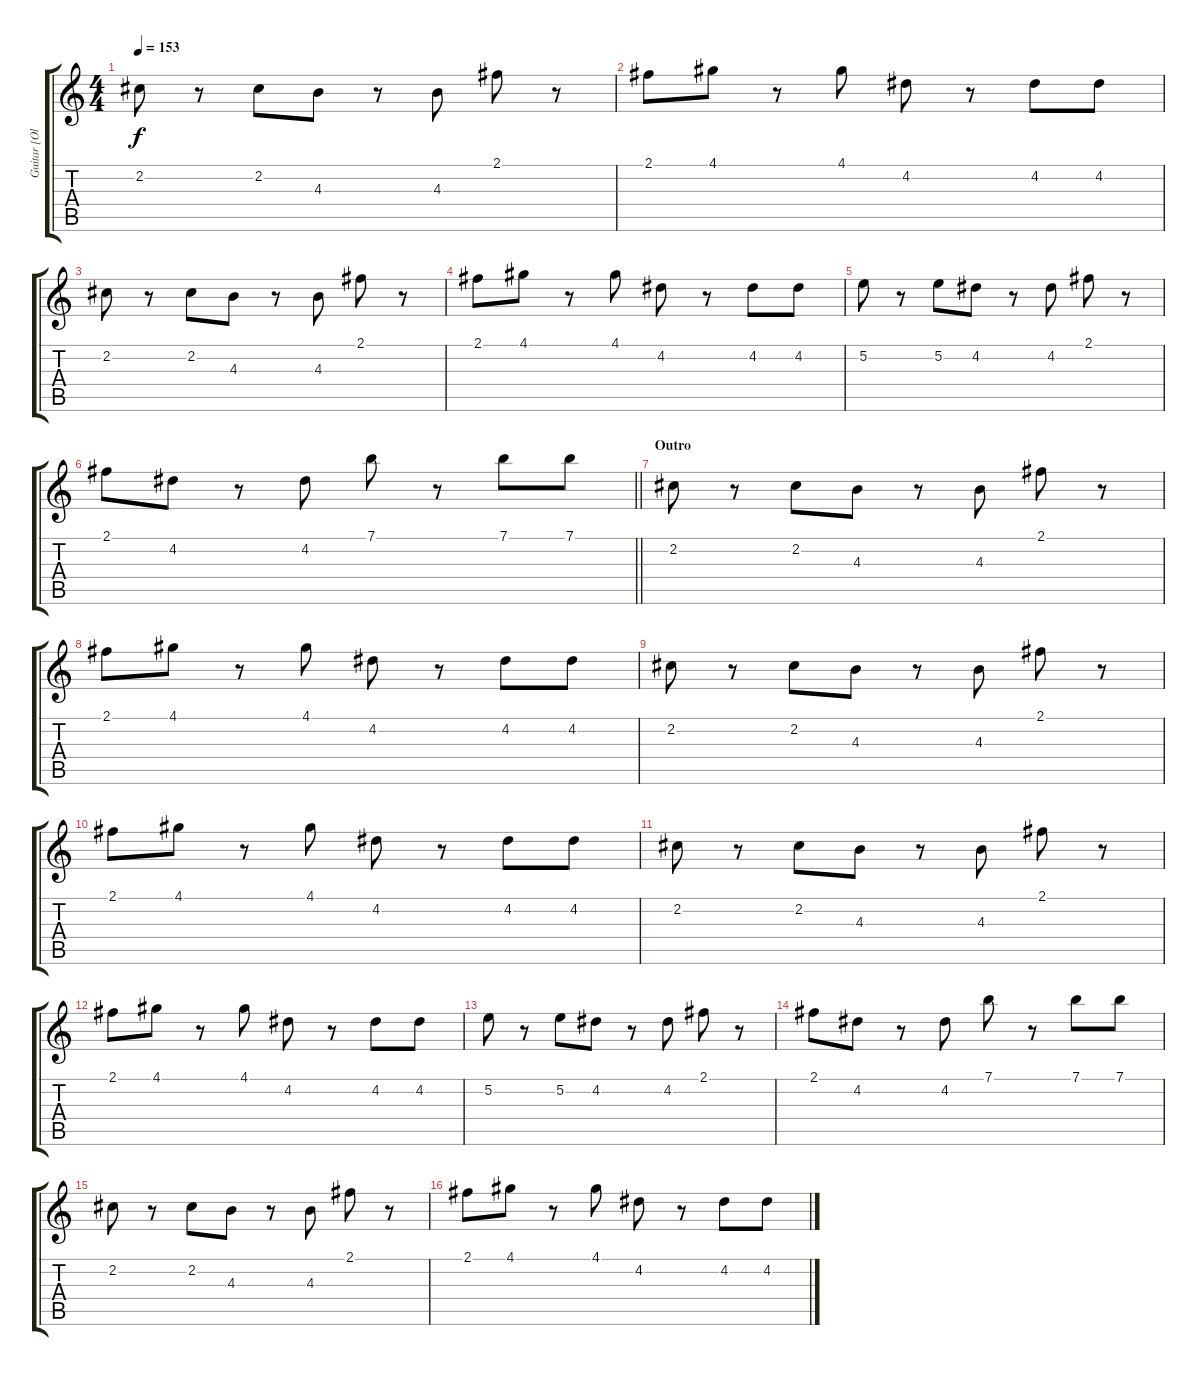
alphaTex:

\track ("Guitar [Olli]" "Guitar [Ol") {instrument distortionguitar}
\staff {score tabs}
\tuning (E4 B3 G3 D3 A2 E2) {hide}
\ts (4 4)
\tempo 153
\clef g2
\ks c
2.2.8{dy f} r.8 2.2.8 4.3.8 r.8 4.3.8 2.1.8 r.8 |
2.1.8 4.1.8 r.8 4.1.8 4.2.8 r.8 4.2.8 4.2.8 |
2.2.8 r.8 2.2.8 4.3.8 r.8 4.3.8 2.1.8 r.8 |
2.1.8 4.1.8 r.8 4.1.8 4.2.8 r.8 4.2.8 4.2.8 |
5.2.8 r.8 5.2.8 4.2.8 r.8 4.2.8 2.1.8 r.8 |
\barLineRight lightlight
2.1.8 4.2.8 r.8 4.2.8 7.1.8 r.8 7.1.8 7.1.8 |
\section ("" "Outro")
2.2.8 r.8 2.2.8 4.3.8 r.8 4.3.8 2.1.8 r.8 |
2.1.8 4.1.8 r.8 4.1.8 4.2.8 r.8 4.2.8 4.2.8 |
2.2.8 r.8 2.2.8 4.3.8 r.8 4.3.8 2.1.8 r.8 |
2.1.8 4.1.8 r.8 4.1.8 4.2.8 r.8 4.2.8 4.2.8 |
2.2.8 r.8 2.2.8 4.3.8 r.8 4.3.8 2.1.8 r.8 |
2.1.8 4.1.8 r.8 4.1.8 4.2.8 r.8 4.2.8 4.2.8 |
5.2.8{volume 11} r.8 5.2.8 4.2.8 r.8 4.2.8 2.1.8 r.8 |
2.1.8 4.2.8 r.8 4.2.8 7.1.8 r.8 7.1.8 7.1.8 |
2.2.8 r.8 2.2.8 4.3.8 r.8 4.3.8 2.1.8 r.8 |
2.1.8 4.1.8 r.8 4.1.8 4.2.8 r.8 4.2.8 4.2.8
